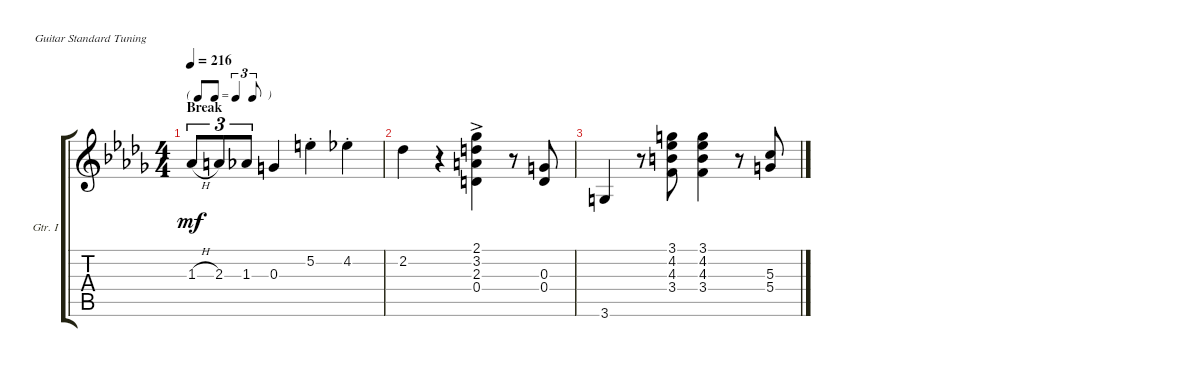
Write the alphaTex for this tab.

\defaultSystemsLayout 4
\bracketExtendMode groupsimilarinstruments
\firstSystemTrackNameOrientation horizontal
\otherSystemsTrackNameOrientation horizontal
\track ("Guitar I" "Gtr. I") {instrument acousticguitarsteel}
\staff {score tabs}
\tuning (E4 B3 G3 D3 A2 E2)
\ts (4 4)
\tf triplet8th
\section ("" "Break")
\tempo 216
\clef g2
\ks db
1.3{h}.8{tu (3 2) dy mf} 2.3.8{tu (3 2)} 1.3.8{tu (3 2)} 0.3.4 5.2{st}.4 4.2{st}.4 |
2.2.4 r.4 (2.1{ac} 3.2 2.3 0.4).4 r.8 (0.4 0.3).8 |
3.6.4 r.8 (3.4 4.3 4.2 3.1).8 (3.4 4.3 4.2 3.1).4 r.8 (5.3 5.4).8
